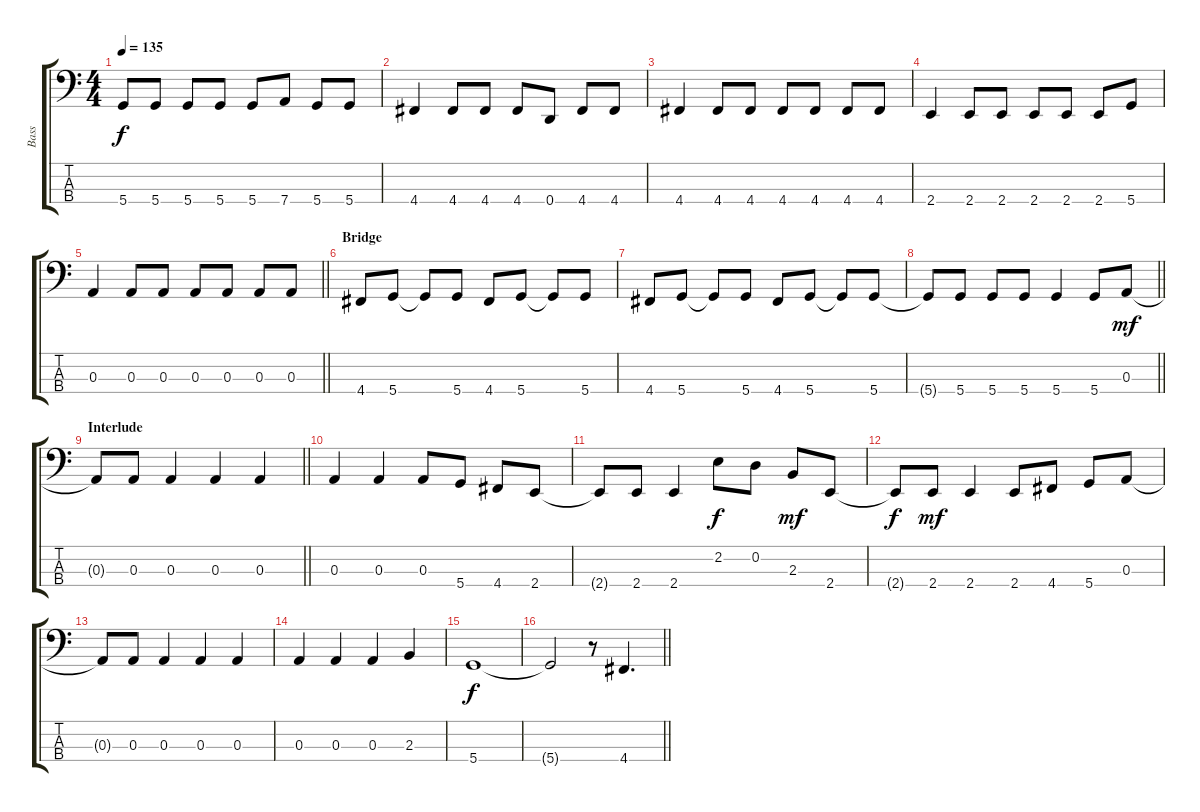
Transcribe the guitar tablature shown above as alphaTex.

\track ("Bass" "Bass") {instrument electricbassfinger}
\staff {score tabs}
\tuning (G2 D2 A1 D1) {hide}
\ts (4 4)
\tempo 135
\clef f4
\ks c
5.4.8{dy f} 5.4.8 5.4.8 5.4.8 5.4.8 7.4.8 5.4.8 5.4.8 |
4.4.4 4.4.8 4.4.8 4.4.8 0.4.8 4.4.8 4.4.8 |
4.4.4 4.4.8 4.4.8 4.4.8 4.4.8 4.4.8 4.4.8 |
2.4.4 2.4.8 2.4.8 2.4.8 2.4.8 2.4.8 5.4.8 |
\barLineRight lightlight
0.3.4 0.3.8 0.3.8 0.3.8 0.3.8 0.3.8 0.3.8 |
\section ("" "Bridge")
4.4.8 5.4.8 5.4{t}.8 5.4.8 4.4.8 5.4.8 5.4{t}.8 5.4.8 |
4.4.8 5.4.8 5.4{t}.8 5.4.8 4.4.8 5.4.8 5.4{t}.8 5.4.8 |
\barLineRight lightlight
5.4{t}.8 5.4.8 5.4.8 5.4.8 5.4.4 5.4.8 0.3.8{dy mf} |
\section ("" "Interlude")
\barLineRight lightlight
0.3{t}.8 0.3.8 0.3.4 0.3.4 0.3.4 |
0.3.4 0.3.4 0.3.8 5.4.8 4.4.8 2.4.8 |
2.4{t}.8 2.4.8 2.4.4 2.2.8{dy f} 0.2.8 2.3.8{dy mf} 2.4.8 |
2.4{t}.8{dy f} 2.4.8{dy mf} 2.4.4 2.4.8 4.4.8 5.4.8 0.3.8 |
0.3{t}.8 0.3.8 0.3.4 0.3.4 0.3.4 |
0.3.4 0.3.4 0.3.4 2.3.4 |
5.4.1{dy f} |
\barLineRight lightlight
5.4{t}.2 r.8 4.4.4{d}
